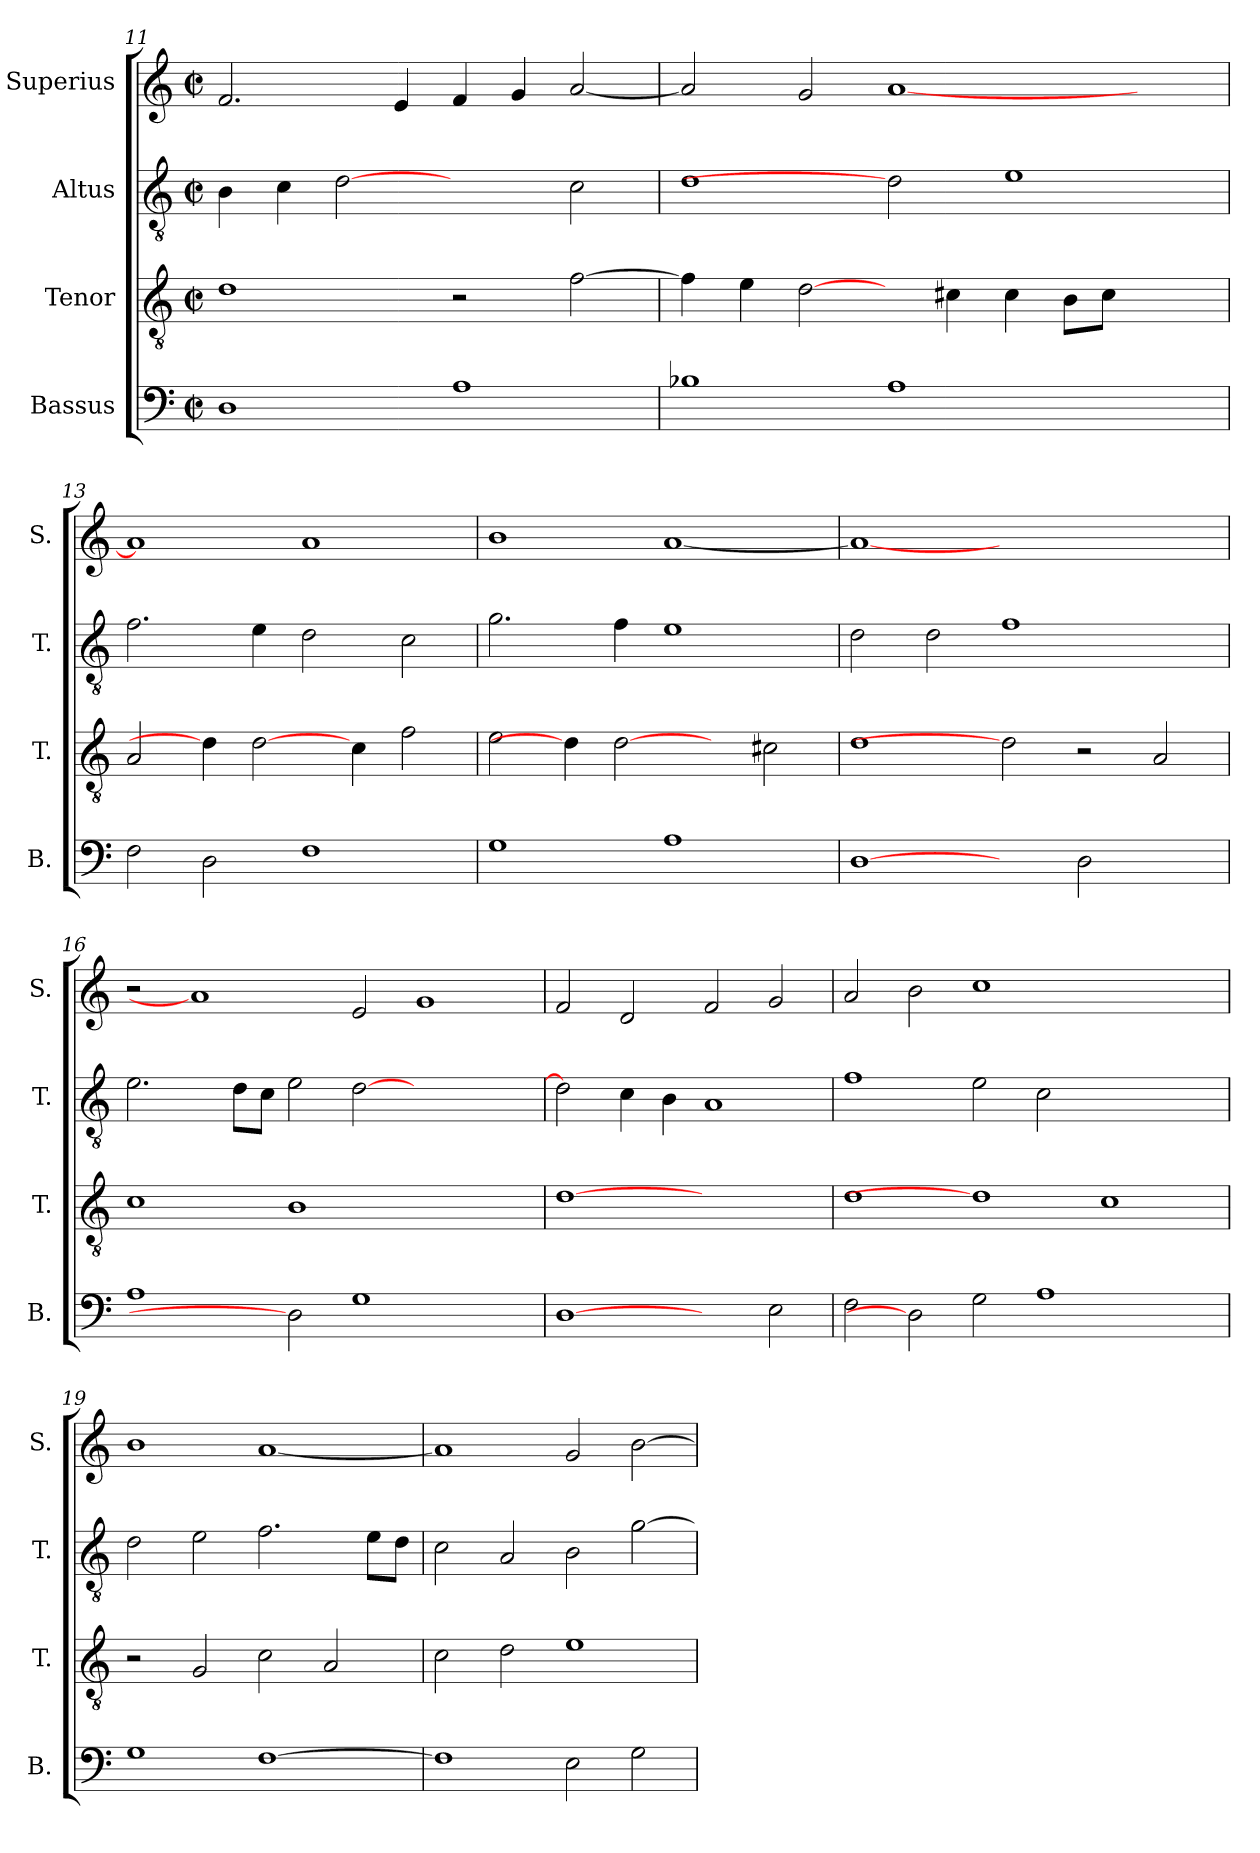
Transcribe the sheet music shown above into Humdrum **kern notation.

**kern	**kern	**kern	**kern
*part4	*part3	*part2	*part1
*staff4	*staff3	*staff2	*staff1
*I"Bassus	*I"Tenor	*I"Altus	*I"Superius
*I'B.	*I'T.	*I'T.	*I'S.
*clefF4	*clefGv2	*clefGv2	*clefG2
*	*ITrd7c12	*ITrd7c12	*
*k[]	*k[]	*k[]	*k[]
*C:	*C:	*C:	*C:
*M2/2	*M2/2	*M2/2	*M2/2
*met(c|)	*met(c|)	*met(c|)	*met(c|)
=11	=11	=11	=11
1Di	1Di	4BBi\	2.fi/
.	.	4Ci\	.
.	.	[2Di	.
.	.	.	4ei/
1Ai	2r	2ryy	4fi/
.	.	.	4gi/
.	[>2Fi\	2Ci\	[<2ai/
!!LO:PB:g=z
=12	=12	=12	=12
1B-Xi	4Fi\]	1Di	2ai/]
.	4Ei\	.	.
.	[2Di\	.	2gi/
1Ai	4ryy	2Di]	[<1ai
.	4C#Xi\	.	.
.	4C#i\	1Ei	.
.	8BBi\L	.	.
.	8C#i\J	.	.
2ryy	2ryy	.	2ryy
=13	=13	=13	=13
2Fi\	2AAi/	2.Fi\	1ai]
2Di\	4Di\]	.	.
.	[2Di\	4Ei\	.
1Fi	.	2Di\	1ai
.	4Ci\	.	.
.	2Fi\	2Ci\	.
=14	=14	=14	=14
1Gi	2Ei\	2.Gi\	1bi
.	4Di\]	.	.
.	[2Di	4Fi\	.
1Ai	.	1Ei	[<1ai
.	4ryy	.	.
.	2C#Xi\	.	.
=15	=15	=15	=15
[1Di	1Di	2Di\	1ai_<
.	.	2Di\	.
2ryy	2Di]	1Fi	1.ryy
2Di\	2r	.	.
2ryy	2AAi/	2ryy	.
!!LO:LB:g=z
=16	=16	=16	=16
1Ai	1Ci	2.Ei\	2r
.	.	.	1ai]
.	.	8Di\L	.
.	.	8Ci\J	.
2Di]	1BBi	2Ei\	.
1Gi	.	[>2Di\	2ei/
.	1ryy	1ryy	1gi
2ryy	.	.	.
=17	=17	=17	=17
[1Di	[1Di	2Di\]	2fi/
.	.	4Ci\	2di/
.	.	4BBi\	.
2ryy	1ryy	1AAi	2fi/
2Ei\	.	.	2gi/
=18	=18	=18	=18
2Fi\	1Di	1Fi	2ai/
2Di]	.	.	2bi\
2Gi\	1Di]	2Ei\	1cci
1Ai	.	2Ci\	.
.	1Ci	1ryy	1ryy
2ryy	.	.	.
=19	=19	=19	=19
1Gi	2r	2Di\	1bi
.	2GGi/	2Ei\	.
[>1Fi	2Ci\	2.Fi\	[<1ai
.	2AAi/	.	.
.	.	8Ei\L	.
.	.	8Di\J	.
=20	=20	=20	=20
1Fi]	2Ci\	2Ci\	1ai]
.	2Di\	2AAi/	.
2Ei\	1Ei	2BBi\	2gi/
2Gi\	.	[>2Gi\	[>2bi\
=	=	=	=
*-	*-	*-	*-
